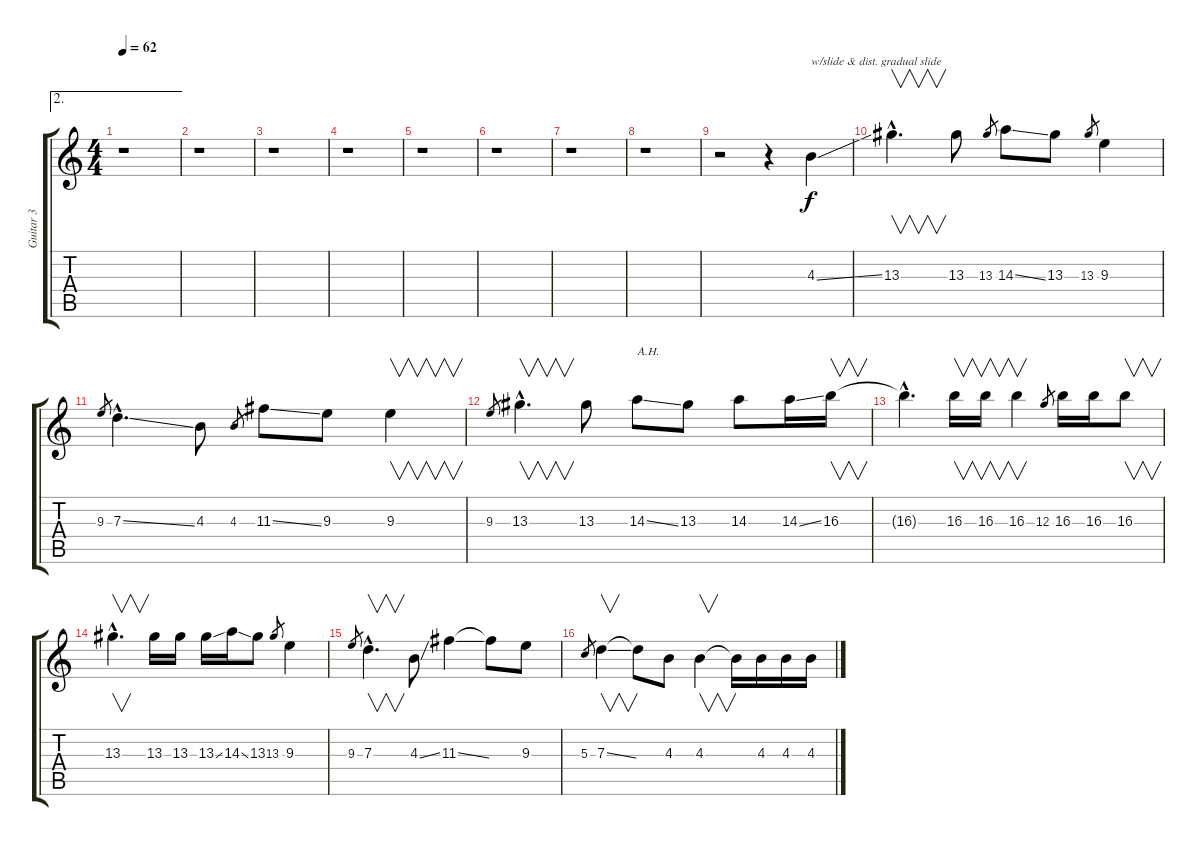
\track ("Guitar 3" "Guitar 3") {instrument overdrivenguitar}
\staff {score tabs}
\tuning (E4 B3 G3 D3 A2 E2) {hide}
\ae 2
\ts (4 4)
\tempo 62
\clef g2
\ks c
r.1{dy f} |
r.1 |
r.1 |
r.1 |
r.1 |
r.1 |
r.1 |
r.1 |
r.2 r.4 4.3{ss}.4{txt "w/slide & dist. gradual slide"} |
13.3{hac}.4{v d} 13.3.8 13.3.8{gr} 14.3{ss}.8 13.3.8 13.3.8{gr} 9.3.4 |
9.3.8{gr} 7.3{ss hac}.4{d} 4.3.8 4.3.8{gr} 11.3{ss}.8 9.3.8 9.3.4{v} |
9.3.8{gr} 13.3{hac}.4{v d} 13.3.8 14.3{ss}.8{txt "A.H." volume 0} 13.3.8 14.3.8{volume 16} 14.3{ss}.16 16.3.16{v} |
16.3{hac t}.4{d} 16.3.16{v} 16.3.16{v} 16.3.4{v} 12.3.8{gr} 16.3.16 16.3.16 16.3.8{v} |
13.3{hac}.4{v d} 13.3.16 13.3.16 13.3{ss}.16 14.3{ss}.16 13.3.8 13.3.8{gr} 9.3.4 |
9.3.8{gr} 7.3{hac}.4{v d} 4.3{ss}.8 11.3{ss}.4 11.3{t}.8 9.3.8 |
5.3.8{gr} 7.3{ss}.4{v} 7.3{t}.8 4.3.8 4.3.4{v} 4.3{t}.16 4.3.16 4.3.16 4.3.16
